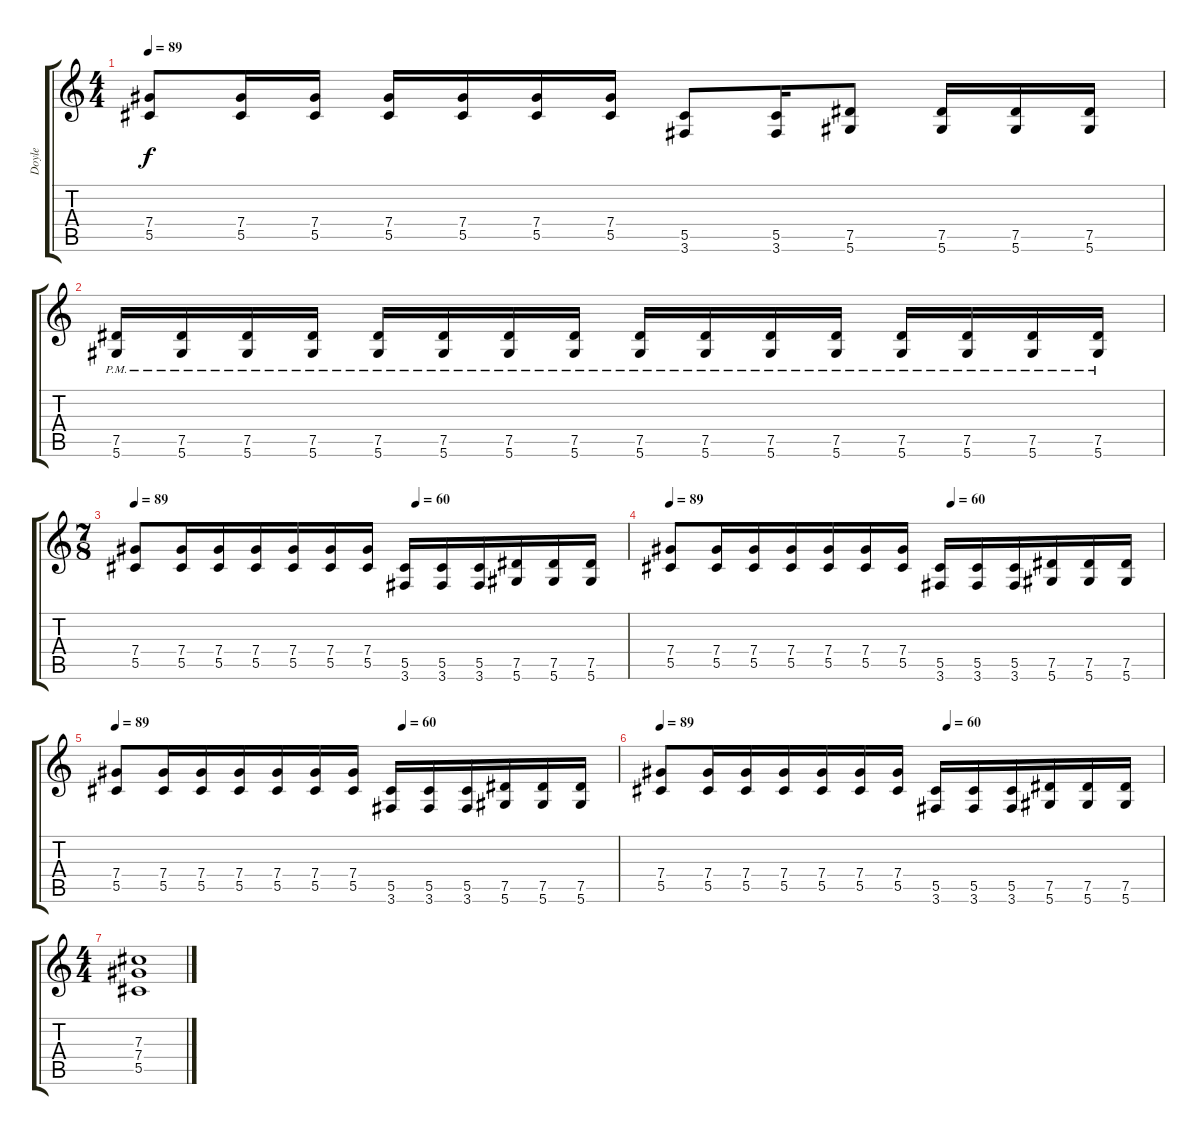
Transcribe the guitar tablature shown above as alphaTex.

\track ("Doyle" "Doyle") {instrument overdrivenguitar}
\staff {score tabs}
\tuning (Eb4 Bb3 Gb3 Db3 Ab2 Eb2) {hide}
\ts (4 4)
\tempo 89
\clef g2
\ks c
(7.4 5.5).8{dy f} (7.4 5.5).16 (7.4 5.5).16 (7.4 5.5).16 (7.4 5.5).16 (7.4 5.5).16 (7.4 5.5).16 (5.5 3.6).8 (5.5 3.6).16 (7.5 5.6).8 (7.5 5.6).16 (7.5 5.6).16 (7.5 5.6).16 |
(7.5{pm} 5.6{pm}).16 (7.5{pm} 5.6{pm}).16 (7.5{pm} 5.6{pm}).16 (7.5{pm} 5.6{pm}).16 (7.5{pm} 5.6{pm}).16 (7.5{pm} 5.6{pm}).16 (7.5{pm} 5.6{pm}).16 (7.5{pm} 5.6{pm}).16 (7.5{pm} 5.6{pm}).16 (7.5{pm} 5.6{pm}).16 (7.5{pm} 5.6{pm}).16 (7.5{pm} 5.6{pm}).16 (7.5{pm} 5.6{pm}).16 (7.5{pm} 5.6{pm}).16 (7.5{pm} 5.6{pm}).16 (7.5{pm} 5.6{pm}).16 |
\ts (7 8)
\tempo 89
\tempo (60 0.5714285714285714)
(7.4 5.5).8 (7.4 5.5).16 (7.4 5.5).16 (7.4 5.5).16 (7.4 5.5).16 (7.4 5.5).16 (7.4 5.5).16 (5.5 3.6).16 (5.5 3.6).16 (5.5 3.6).16 (7.5 5.6).16 (7.5 5.6).16 (7.5 5.6).16 |
\tempo 89
\tempo (60 0.5714285714285714)
(7.4 5.5).8 (7.4 5.5).16 (7.4 5.5).16 (7.4 5.5).16 (7.4 5.5).16 (7.4 5.5).16 (7.4 5.5).16 (5.5 3.6).16 (5.5 3.6).16 (5.5 3.6).16 (7.5 5.6).16 (7.5 5.6).16 (7.5 5.6).16 |
\tempo 89
\tempo (60 0.5714285714285714)
(7.4 5.5).8 (7.4 5.5).16 (7.4 5.5).16 (7.4 5.5).16 (7.4 5.5).16 (7.4 5.5).16 (7.4 5.5).16 (5.5 3.6).16 (5.5 3.6).16 (5.5 3.6).16 (7.5 5.6).16 (7.5 5.6).16 (7.5 5.6).16 |
\tempo 89
\tempo (60 0.5714285714285714)
(7.4 5.5).8 (7.4 5.5).16 (7.4 5.5).16 (7.4 5.5).16 (7.4 5.5).16 (7.4 5.5).16 (7.4 5.5).16 (5.5 3.6).16 (5.5 3.6).16 (5.5 3.6).16 (7.5 5.6).16 (7.5 5.6).16 (7.5 5.6).16 |
\ts (4 4)
(7.3 7.4 5.5).1
